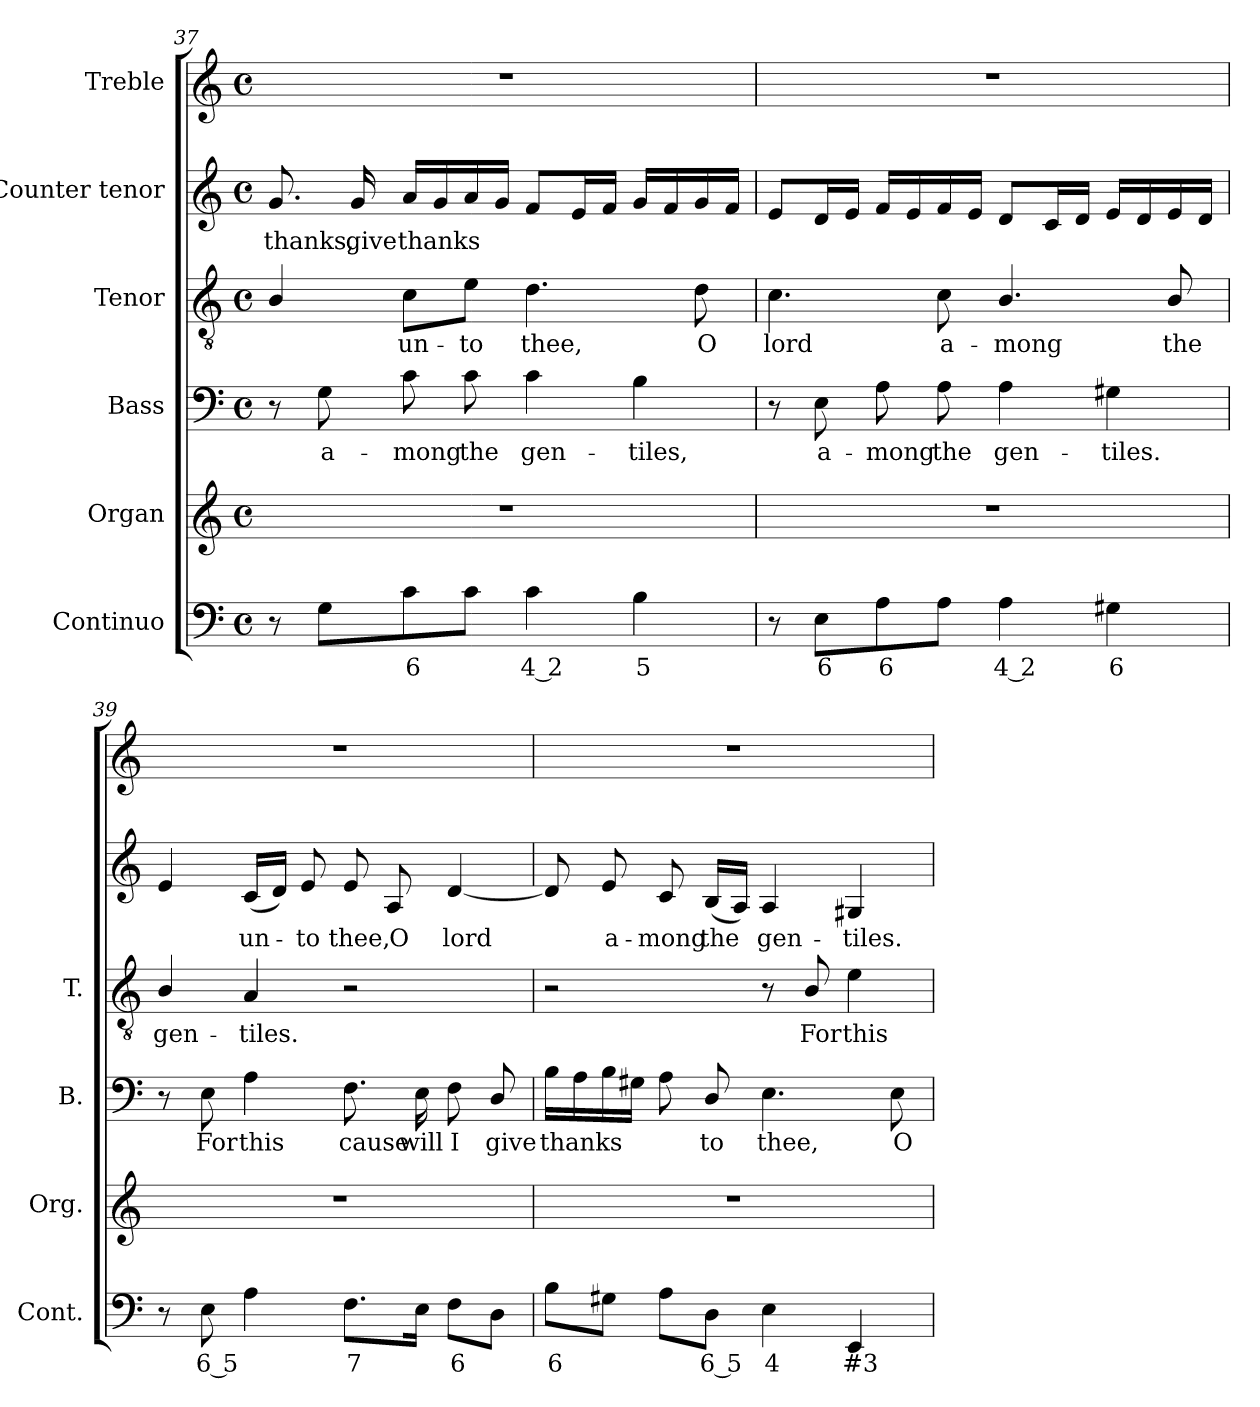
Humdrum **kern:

**kern	**text	**kern	**kern	**text	**kern	**text	**kern	**text	**kern
*part6	*part6	*part5	*part4	*part4	*part3	*part3	*part2	*part2	*part1
*staff6	*staff6	*staff5	*staff4	*staff4	*staff3	*staff3	*staff2	*staff2	*staff1
*I"Continuo	*	*I"Organ	*I"Bass	*	*I"Tenor	*	*I"Counter tenor	*	*I"Treble
*I'Cont.	*	*I'Org.	*I'B.	*	*I'T.	*	*	*	*
*clefF4	*	*clefG2	*clefF4	*	*clefGv2	*	*clefG2	*	*clefG2
*	*	*	*	*	*ITrd7c12	*	*	*	*
*k[]	*	*k[]	*k[]	*	*k[]	*	*k[]	*	*k[]
*C:	*	*C:	*C:	*	*C:	*	*C:	*	*C:
*M4/4	*	*M4/4	*M4/4	*	*M4/4	*	*M4/4	*	*M4/4
*met(c)	*	*met(c)	*met(c)	*	*met(c)	*	*met(c)	*	*met(c)
=37	=37	=37	=37	=37	=37	=37	=37	=37	=37
!	!	!	!	!	!	!	!	!LO:LY:b:color=#000000	!
8r	.	1r	8r	.	4BBi/	.	8.gi/	thanks,	1r
!	!	!	!	!LO:LY:b:color=#000000	!	!	!	!	!
8Gi\L	.	.	8Gi\	a-	.	.	.	.	.
!	!	!	!	!	!	!	!	!LO:LY:b:color=#000000	!
.	.	.	.	.	.	.	16gi/	give	.
!	!LO:LY:b:color=#000000	!	!	!	!	!	!	!	!
!	!	!	!	!LO:LY:b:color=#000000	!	!	!	!	!
!	!	!	!	!	!	!LO:LY:b:color=#000000	!	!	!
!	!	!	!	!	!	!	!	!LO:LY:b:color=#000000	!
8ci\	6	.	8ci\	-mong	8Ci\L	un-	16ai/LL	thanks	.
.	.	.	.	.	.	.	16gi/	.	.
!	!	!	!	!LO:LY:b:color=#000000	!	!	!	!	!
!	!	!	!	!	!	!LO:LY:b:color=#000000	!	!	!
8ci\J	.	.	8ci\	the	8Ei\J	-to	16ai/	.	.
.	.	.	.	.	.	.	16gi/JJ	.	.
!	!LO:LY:b:color=#000000	!	!	!	!	!	!	!	!
!	!	!	!	!LO:LY:b:color=#000000	!	!	!	!	!
!	!	!	!	!	!	!LO:LY:b:color=#000000	!	!	!
4ci\	4 2	.	4ci\	gen-	4.Di\	thee,	8fi/L	.	.
.	.	.	.	.	.	.	16ei/L	.	.
.	.	.	.	.	.	.	16fi/JJ	.	.
!	!LO:LY:b:color=#000000	!	!	!	!	!	!	!	!
!	!	!	!	!LO:LY:b:color=#000000	!	!	!	!	!
4Bi\	5	.	4Bi\	-tiles,	.	.	16gi/LL	.	.
.	.	.	.	.	.	.	16fi/	.	.
!	!	!	!	!	!	!LO:LY:b:color=#000000	!	!	!
.	.	.	.	.	8Di\	O	16gi/	.	.
.	.	.	.	.	.	.	16fi/JJ	.	.
=38	=38	=38	=38	=38	=38	=38	=38	=38	=38
!	!	!	!	!	!	!LO:LY:b:color=#000000	!	!	!
8r	.	1r	8r	.	4.Ci\	lord	8ei/L	.	1r
!	!LO:LY:b:color=#000000	!	!	!	!	!	!	!	!
!	!	!	!	!LO:LY:b:color=#000000	!	!	!	!	!
8Ei\L	6	.	8Ei\	a-	.	.	16di/L	.	.
.	.	.	.	.	.	.	16ei/JJ	.	.
!	!LO:LY:b:color=#000000	!	!	!	!	!	!	!	!
!	!	!	!	!LO:LY:b:color=#000000	!	!	!	!	!
8Ai\	6	.	8Ai\	-mong	.	.	16fi/LL	.	.
.	.	.	.	.	.	.	16ei/	.	.
!	!	!	!	!LO:LY:b:color=#000000	!	!	!	!	!
!	!	!	!	!	!	!LO:LY:b:color=#000000	!	!	!
8Ai\J	.	.	8Ai\	the	8Ci\	a-	16fi/	.	.
.	.	.	.	.	.	.	16ei/JJ	.	.
!	!LO:LY:b:color=#000000	!	!	!	!	!	!	!	!
!	!	!	!	!LO:LY:b:color=#000000	!	!	!	!	!
!	!	!	!	!	!	!LO:LY:b:color=#000000	!	!	!
4Ai\	4 2	.	4Ai\	gen-	4.BBi/	-mong	8di/L	.	.
.	.	.	.	.	.	.	16ci/L	.	.
.	.	.	.	.	.	.	16di/JJ	.	.
!	!LO:LY:b:color=#000000	!	!	!	!	!	!	!	!
!	!	!	!	!LO:LY:b:color=#000000	!	!	!	!	!
4G#Xi\	6	.	4G#Xi\	-tiles.	.	.	16ei/LL	.	.
.	.	.	.	.	.	.	16di/	.	.
!	!	!	!	!	!	!LO:LY:b:color=#000000	!	!	!
.	.	.	.	.	8BBi/	the	16ei/	.	.
.	.	.	.	.	.	.	16di/JJ	.	.
!!LO:LB:g=z
=39	=39	=39	=39	=39	=39	=39	=39	=39	=39
!	!	!	!	!	!	!LO:LY:b:color=#000000	!	!	!
8r	.	1r	8r	.	4BBi/	gen-	4ei/	.	1r
!	!LO:LY:b:color=#000000	!	!	!	!	!	!	!	!
!	!	!	!	!LO:LY:b:color=#000000	!	!	!	!	!
8Ei\	6 5	.	8Ei\	For	.	.	.	.	.
!	!	!	!	!LO:LY:b:color=#000000	!	!	!	!	!
!	!	!	!	!	!	!LO:LY:b:color=#000000	!	!	!
!	!	!	!	!	!	!	!	!LO:LY:b:color=#000000	!
4Ai\	.	.	4Ai\	this	4AAi/	-tiles.	(16ci/LL	un-	.
.	.	.	.	.	.	.	16di/JJ)	.	.
!	!	!	!	!	!	!	!	!LO:LY:b:color=#000000	!
.	.	.	.	.	.	.	8ei/	-to	.
!	!LO:LY:b:color=#000000	!	!	!	!	!	!	!	!
!	!	!	!	!LO:LY:b:color=#000000	!	!	!	!	!
!	!	!	!	!	!	!	!	!LO:LY:b:color=#000000	!
8.Fi\L	7	.	8.Fi\	cause	2r	.	8ei/	thee,	.
!	!	!	!	!	!	!	!	!LO:LY:b:color=#000000	!
.	.	.	.	.	.	.	8Ai/	O	.
!	!	!	!	!LO:LY:b:color=#000000	!	!	!	!	!
16Ei\Jk	.	.	16Ei\	will	.	.	.	.	.
!	!LO:LY:b:color=#000000	!	!	!	!	!	!	!	!
!	!	!	!	!LO:LY:b:color=#000000	!	!	!	!	!
!	!	!	!	!	!	!	!	!LO:LY:b:color=#000000	!
8Fi\L	6	.	8Fi\	I	.	.	[4di/	lord	.
!	!	!	!	!LO:LY:b:color=#000000	!	!	!	!	!
8Di\J	.	.	8Di/	give	.	.	.	.	.
=40	=40	=40	=40	=40	=40	=40	=40	=40	=40
!	!LO:LY:b:color=#000000	!	!	!	!	!	!	!	!
!	!	!	!	!LO:LY:b:color=#000000	!	!	!	!	!
8Bi\L	6	1r	16Bi\LL	thanks	2r	.	8di/]	.	1r
.	.	.	16Ai\	.	.	.	.	.	.
!	!	!	!	!	!	!	!	!LO:LY:b:color=#000000	!
8G#Xi\J	.	.	16Bi\	.	.	.	8ei/	a-	.
.	.	.	16G#Xi\JJ	.	.	.	.	.	.
!	!	!	!	!	!	!	!	!LO:LY:b:color=#000000	!
8Ai\L	.	.	8Ai\	.	.	.	8ci/	-mong	.
!	!LO:LY:b:color=#000000	!	!	!	!	!	!	!	!
!	!	!	!	!LO:LY:b:color=#000000	!	!	!	!	!
!	!	!	!	!	!	!	!	!LO:LY:b:color=#000000	!
8Di\J	6 5	.	8Di/	to	.	.	(16Bi/LL	the	.
.	.	.	.	.	.	.	16Ai/JJ)	.	.
!	!LO:LY:b:color=#000000	!	!	!	!	!	!	!	!
!	!	!	!	!LO:LY:b:color=#000000	!	!	!	!	!
!	!	!	!	!	!	!	!	!LO:LY:b:color=#000000	!
4Ei\	4	.	4.Ei\	thee,	8r	.	4Ai/	gen-	.
!	!	!	!	!	!	!LO:LY:b:color=#000000	!	!	!
.	.	.	.	.	8BBi/	For	.	.	.
!	!LO:LY:b:color=#000000	!	!	!	!	!	!	!	!
!	!	!	!	!	!	!LO:LY:b:color=#000000	!	!	!
!	!	!	!	!	!	!	!	!LO:LY:b:color=#000000	!
4EEi/	#3	.	.	.	4Ei\	this	4G#Xi/	-tiles.	.
!	!	!	!	!LO:LY:b:color=#000000	!	!	!	!	!
.	.	.	8Ei\	O	.	.	.	.	.
=	=	=	=	=	=	=	=	=	=
*-	*-	*-	*-	*-	*-	*-	*-	*-	*-
